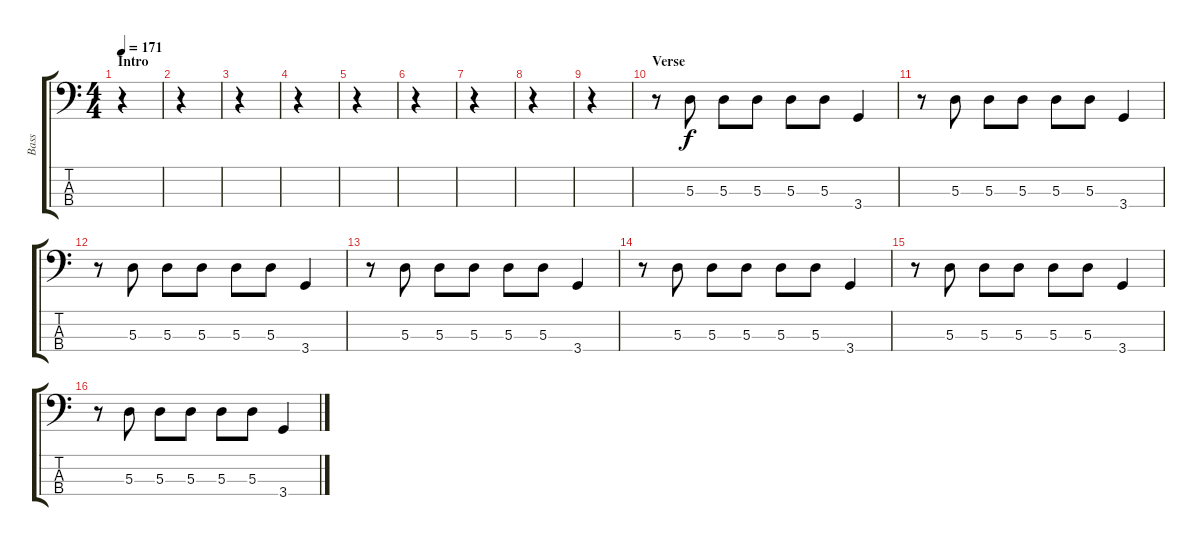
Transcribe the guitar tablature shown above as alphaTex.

\track ("Bass" "Bass") {instrument acousticguitarnylon}
\staff {score tabs}
\tuning (G2 D2 A1 E1) {hide}
\ts (4 4)
\section ("" "Intro")
\tempo 171
\clef f4
\ks c
r.4{dy f instrument acousticguitarnylon} |
r.4 |
r.4 |
r.4 |
r.4 |
r.4 |
r.4 |
r.4 |
r.4 |
\section ("" "Verse")
r.8 5.3.8 5.3.8 5.3.8 5.3.8 5.3.8 3.4.4 |
r.8 5.3.8 5.3.8 5.3.8 5.3.8 5.3.8 3.4.4 |
r.8 5.3.8 5.3.8 5.3.8 5.3.8 5.3.8 3.4.4 |
r.8 5.3.8 5.3.8 5.3.8 5.3.8 5.3.8 3.4.4 |
r.8 5.3.8 5.3.8 5.3.8 5.3.8 5.3.8 3.4.4 |
r.8 5.3.8 5.3.8 5.3.8 5.3.8 5.3.8 3.4.4 |
r.8 5.3.8 5.3.8 5.3.8 5.3.8 5.3.8 3.4.4
